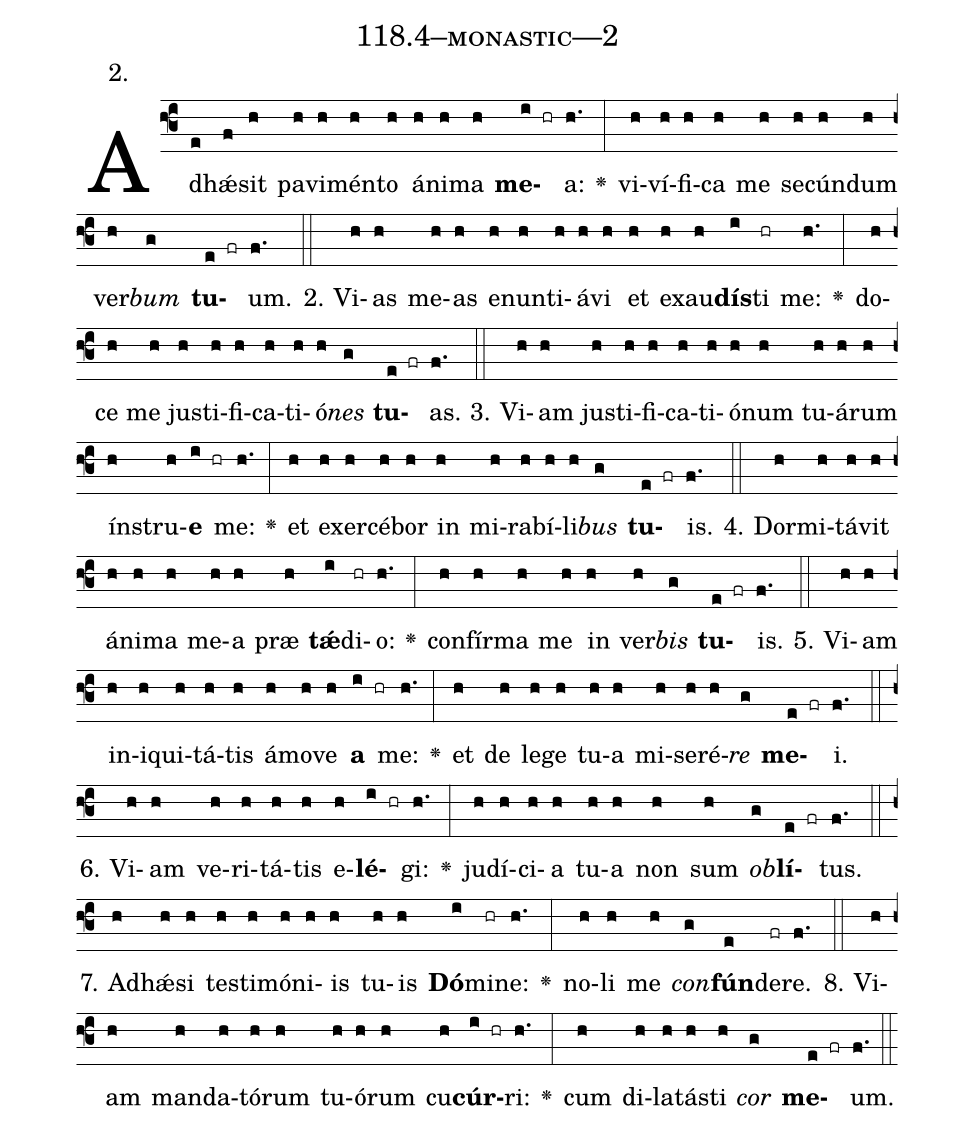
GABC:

name: 118.4--monastic---2;
annotation: 2.;
%%
(f3)Ad(e)hǽ(f)sit(h) pa(h)vi(h)mén(h)to(h) á(h)ni(h)ma(h) <b>me</b>(i hr)a:(h.) <v>\greheightstar</v>(:) vi(h)ví(h)fi(h)ca(h) me(h) se(h)cún(h)dum(h) ver(h)<i>bum</i>(g) <b>tu</b>(e fr)um.(f.) (::)
2. Vi(h)as(h) me(h)as(h) e(h)nun(h)ti(h)á(h)vi(h) et(h) ex(h)au(h)<b>dís</b>(i)ti(hr) me:(h.) <v>\greheightstar</v>(:) do(h)ce(h) me(h) jus(h)ti(h)fi(h)ca(h)ti(h)ó(h)<i>nes</i>(g) <b>tu</b>(e fr)as.(f.) (::)
3. Vi(h)am(h) jus(h)ti(h)fi(h)ca(h)ti(h)ó(h)num(h) tu(h)á(h)rum(h) ín(h)stru(h)<b>e</b>(i hr) me:(h.) <v>\greheightstar</v>(:) et(h) ex(h)er(h)cé(h)bor(h) in(h) mi(h)ra(h)bí(h)li(h)<i>bus</i>(g) <b>tu</b>(e fr)is.(f.) (::)
4. Dor(h)mi(h)tá(h)vit(h) á(h)ni(h)ma(h) me(h)a(h) præ(h) <b>tǽ</b>(i)di(hr)o:(h.) <v>\greheightstar</v>(:) con(h)fír(h)ma(h) me(h) in(h) ver(h)<i>bis</i>(g) <b>tu</b>(e fr)is.(f.) (::)
5. Vi(h)am(h) in(h)i(h)qui(h)tá(h)tis(h) á(h)mo(h)ve(h) <b>a</b>(i hr) me:(h.) <v>\greheightstar</v>(:) et(h) de(h) le(h)ge(h) tu(h)a(h) mi(h)se(h)ré(h)<i>re</i>(g) <b>me</b>(e fr)i.(f.) (::)
6. Vi(h)am(h) ve(h)ri(h)tá(h)tis(h) e(h)<b>lé</b>(i hr)gi:(h.) <v>\greheightstar</v>(:) ju(h)dí(h)ci(h)a(h) tu(h)a(h) non(h) sum(h) <i>ob</i>(g)<b>lí</b>(e fr)tus.(f.) (::)
7. Ad(h)hǽ(h)si(h) tes(h)ti(h)mó(h)ni(h)is(h) tu(h)is(h) <b>Dó</b>(i)mi(hr)ne:(h.) <v>\greheightstar</v>(:) no(h)li(h) me(h) <i>con</i>(g)<b>fún</b>(e)de(fr)re.(f.) (::)
8. Vi(h)am(h) man(h)da(h)tó(h)rum(h) tu(h)ó(h)rum(h) cu(h)<b>cúr</b>(i hr)ri:(h.) <v>\greheightstar</v>(:) cum(h) di(h)la(h)tás(h)ti(h) <i>cor</i>(g) <b>me</b>(e fr)um.(f.) (::)
